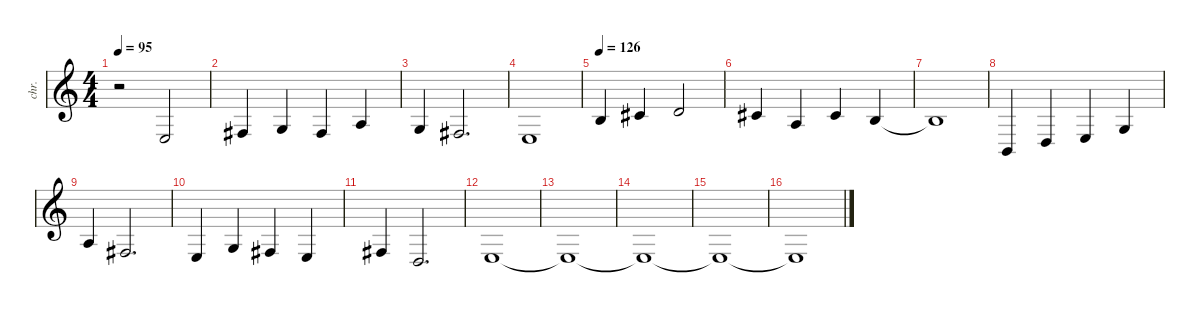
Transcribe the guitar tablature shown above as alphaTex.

\defaultSystemsLayout 4
\hideDynamics
\bracketExtendMode nobrackets
\otherSystemsTrackNameOrientation horizontal
\track ("Choir" "chr.") {instrument choiraahs}
\staff {score}
\tuning (E4 B3 G3 D3 A2 E2)
\ts (4 4)
\beaming (8 2 2 2 2)
\tempo 95
\clef g2
\ks c
r.2{dy f instrument choiraahs beam Down} 2.4.2{beam Up} |
4.4{acc #}.4{beam Up} 5.4.4{beam Up} 4.4{acc #}.4{beam Up} 2.3.4{beam Up} |
5.4.4{beam Up} 4.4{acc #}.2{d beam Up} |
2.4.1{beam Up} |
\tempo 126
4.3.4{beam Up} 2.2{acc #}.4{beam Up} 3.2.2{beam Up} |
2.2{acc #}.4{beam Up} 2.3.4{beam Up} 2.2{acc #}.4{beam Up} 4.3.4{beam Up} |
4.3{t}.1{beam Up} |
2.5.4{beam Up} 0.4.4{beam Up} 2.4.4{beam Up} 0.3.4{beam Up} |
2.3.4{beam Up} 4.4{acc #}.2{d beam Up} |
2.4.4{beam Up} 0.3.4{beam Up} 4.4{acc #}.4{beam Up} 2.4.4{beam Up} |
4.4{acc #}.4{beam Up} 5.5.2{d beam Up} |
2.4.1{beam Up} |
2.4{t}.1{beam Up} |
2.4{t}.1{beam Up} |
2.4{t}.1{beam Up} |
2.4{t}.1{beam Up}
